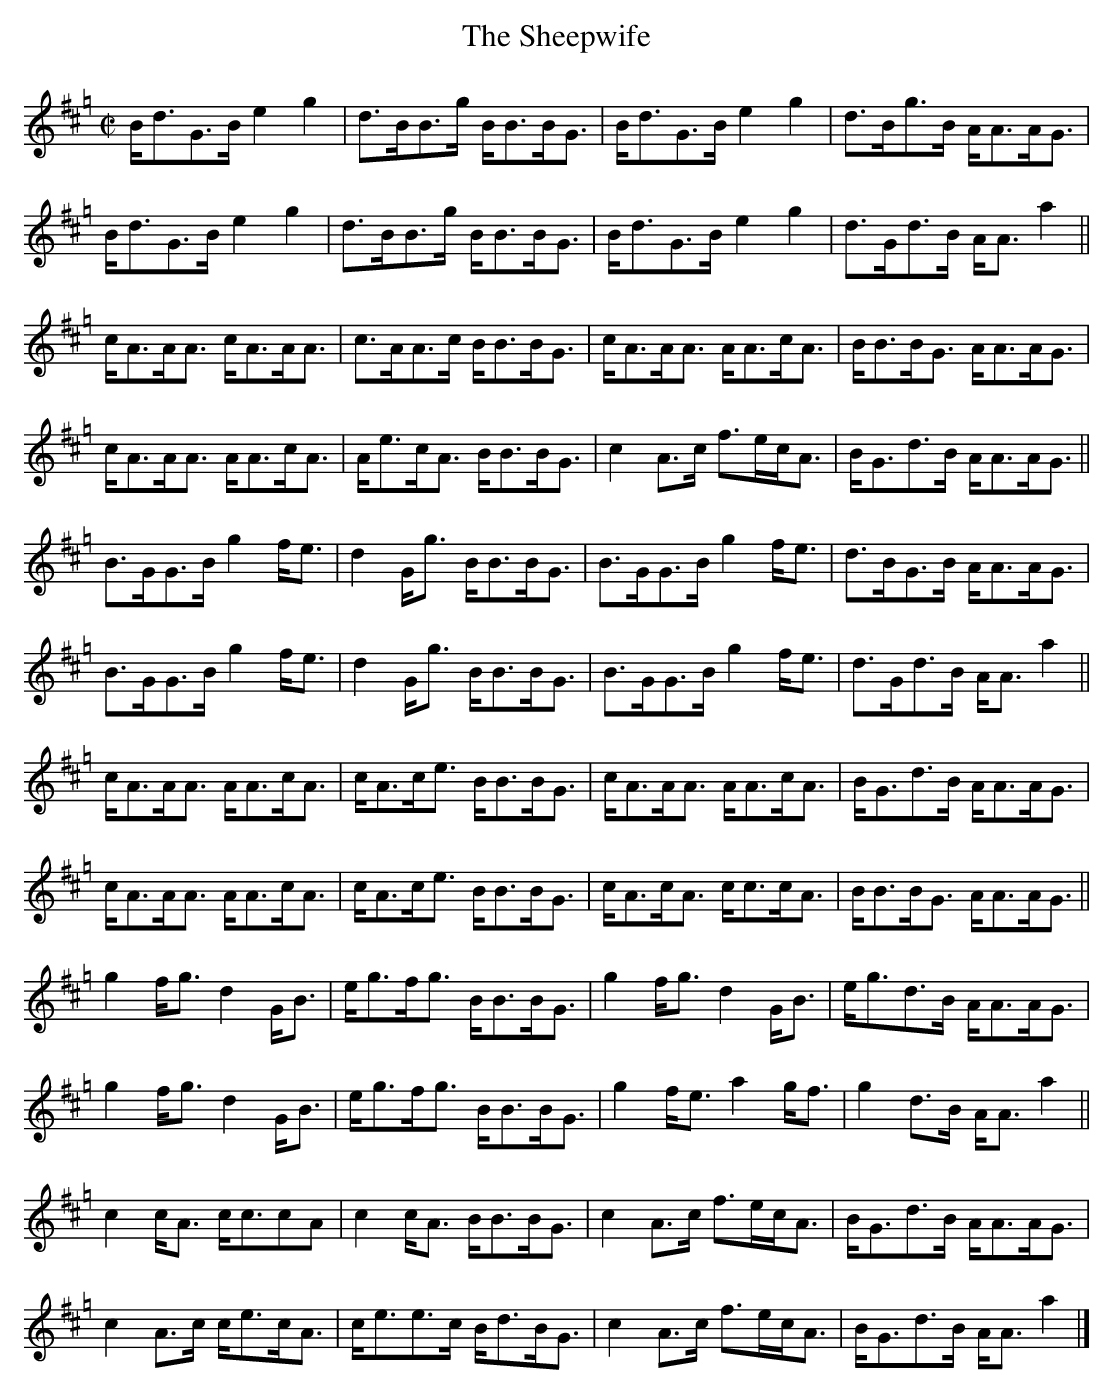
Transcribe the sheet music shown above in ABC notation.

X:1
T:The Sheepwife
M:C|
L:1/8
K:Hp
B<dG>B e2 g2 |d>BB>g B<BB<G|B<dG>B e2 g2 |d>Bg>B A<AA<G |
B<dG>B e2 g2 |d>BB>g B<BB<G|B<dG>B e2 g2 |d>Gd>B A<Aa2 ||
c<AA<A c<AA<A|c>AA>c B<BB<G|c<AA<A A<Ac<A|B<BB<G A<AA<G |
c<AA<A A<Ac<A|A<ec<A B<BB<G|c2 A>c f>ec<A|B<Gd>B A<AA<G||
B>GG>B g2 f<e|d2 G<g B<BB<G|B>GG>B g2 f<e|d>BG>B A<AA<G |
B>GG>B g2 f<e|d2 G<g B<BB<G|B>GG>B g2 f<e|d>Gd>B A<Aa2 ||
c<AA<A A<Ac<A|c<Ac<e B<BB<G|c<AA<A A<Ac<A|B<Gd>B A<AA<G |
c<AA<A A<Ac<A|c<Ac<e B<BB<G|c<Ac<A c<cc<A|B<BB<G A<AA<G||
g2 f<g d2 G<B|e<gf<g B<BB<G|g2 f<g d2 G<B|e<gd>B A<AA<G |
g2 f<g d2 G<B|e<gf<g B<BB<G|g2 f<e a2 g<f|g2 d>B A<Aa2 ||
c2 c<A c<ccA |c2 c<A B<BB<G|c2 A>c f>ec<A|B<Gd>B A<AA<G |
c2 A>c c<ec<A|c<ee>c B<dB<G|c2 A>c f>ec<A|B<Gd>B A<Aa2 |]
